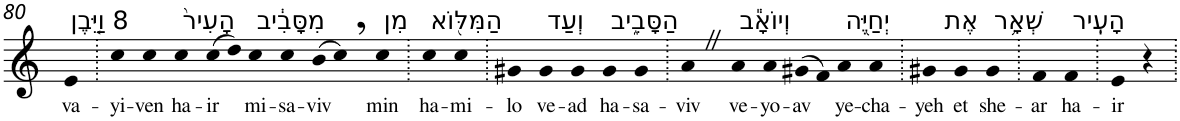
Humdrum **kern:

**kern	**text
*part1	*part1
*staff1	*staff1
*I"Piano	*
*I'Pno	*
!!LO:PB:g=z
*clefG2	*
*k[]	*
=80	=80
!LO:TX:a:t=8 וַיִּ֤בֶן	!
!	!LO:LY:b
4e	va-
=81.	=81.
!	!LO:LY:b
4cc	-yi-
!	!LO:LY:b
4cc	-ven
!LO:TX:a:t=הָעִיר֙	!
!	!LO:LY:b
4cc	ha-
!	!LO:LY:b
(>8cc	-ir
8dd)	.
!LO:TX:a:t=מִסָּבִ֔יב	!
!	!LO:LY:b
4cc	mi-
!	!LO:LY:b
4cc	-sa-
!	!LO:LY:b
(>8b	-viv
8cc,)	.
!LO:TX:a:t=מִן	!
!	!LO:LY:b
4cc	min
=82.	=82.
!LO:TX:a:t=הַמִּלּ֖וֹא	!
!	!LO:LY:b
4cc	ha-
!	!LO:LY:b
4cc	-mi-
=83.	=83.
!	!LO:LY:b
4g#X	-lo
!LO:TX:a:t=וְעַד	!
!	!LO:LY:b
4g#	ve-
!	!LO:LY:b
4g#	-ad
!LO:TX:a:t=הַסָּבִ֑יב	!
!	!LO:LY:b
4g#	ha-
!	!LO:LY:b
4g#	-sa-
=84.	=84.
!	!LO:LY:b
4aZ	-viv
!LO:TX:a:t=וְיוֹאָ֕ב	!
!	!LO:LY:b
4a	ve-
!	!LO:LY:b
4a	-yo-
!	!LO:LY:b
(>8g#X	-av
8f)	.
!LO:TX:a:t=יְחַיֶּ֖ה	!
!	!LO:LY:b
4a	ye-
!	!LO:LY:b
4a	-cha-
=85.	=85.
!	!LO:LY:b
4g#X	-yeh
!LO:TX:a:t=אֶת	!
!	!LO:LY:b
4g#	et
!LO:TX:a:t=שְׁאָ֥ר	!
!	!LO:LY:b
4g#	she-
=86.	=86.
!	!LO:LY:b
4f	-ar
!LO:TX:a:t=הָעִֽיר	!
!	!LO:LY:b
4f	ha-
=87.	=87.
!	!LO:LY:b
4e	-ir
4r	.
=.	=.
*-	*-
